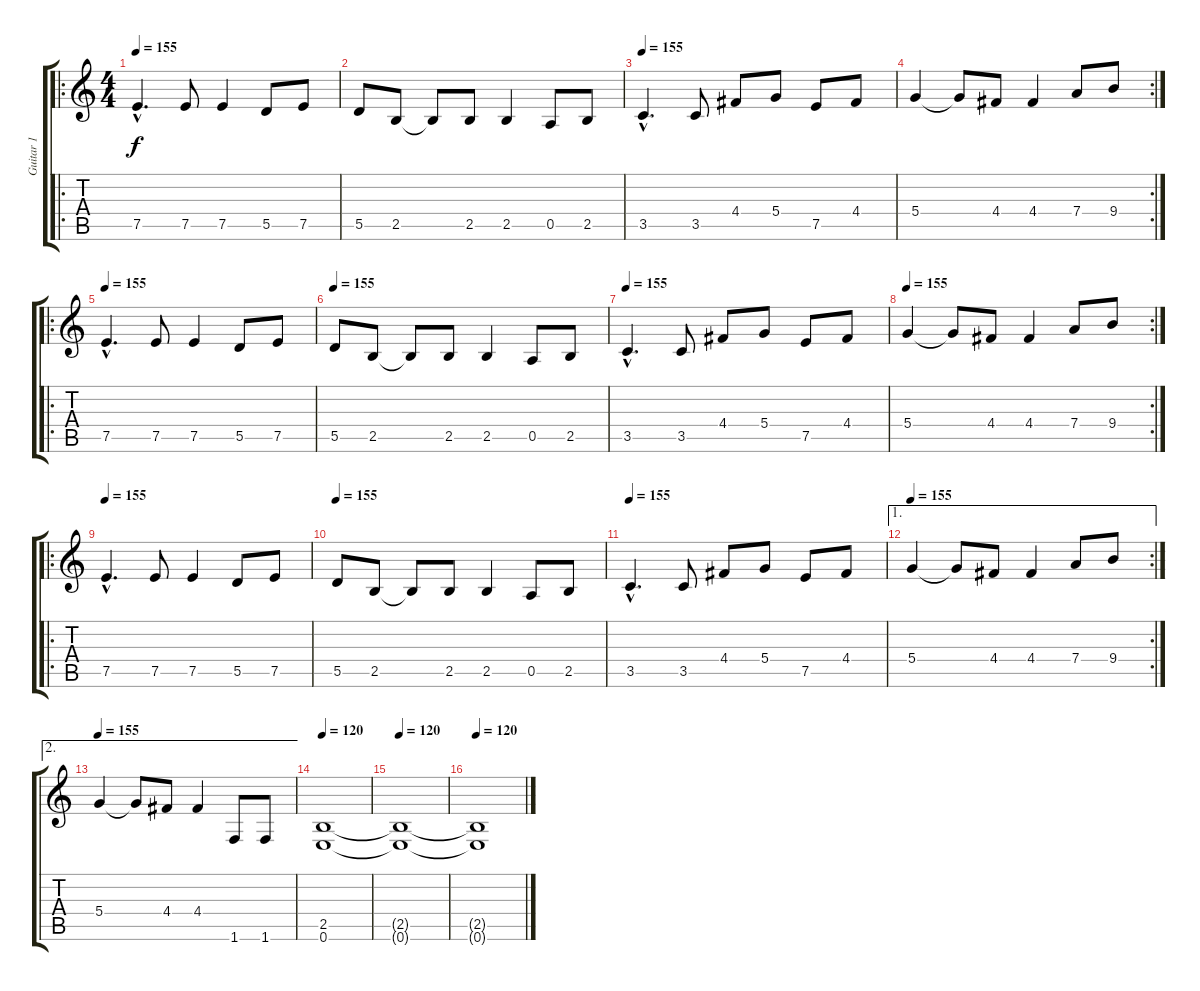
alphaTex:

\track ("Guitar 1" "Guitar 1") {instrument distortionguitar}
\staff {score tabs}
\tuning (E4 B3 G3 D3 A2 E2) {hide}
\ro
\ts (4 4)
\tempo 155
\clef g2
\ks c
7.5{hac}.4{d dy f} 7.5.8 7.5.4 5.5.8 7.5.8 |
5.5.8 2.5.8 2.5{t}.8 2.5.8 2.5.4 0.5.8 2.5.8 |
\tempo 155
3.5{hac}.4{d} 3.5.8 4.4.8 5.4.8 7.5.8 4.4.8 |
\rc 2
5.4.4 5.4{t}.8 4.4.8 4.4.4 7.4.8 9.4.8 |
\ro
\tempo 155
7.5{hac}.4{d} 7.5.8 7.5.4 5.5.8 7.5.8 |
\tempo 155
5.5.8 2.5.8 2.5{t}.8 2.5.8 2.5.4 0.5.8 2.5.8 |
\tempo 155
3.5{hac}.4{d} 3.5.8 4.4.8 5.4.8 7.5.8 4.4.8 |
\rc 2
\tempo 155
5.4.4 5.4{t}.8 4.4.8 4.4.4 7.4.8 9.4.8 |
\ro
\tempo 155
7.5{hac}.4{d} 7.5.8 7.5.4 5.5.8 7.5.8 |
\tempo 155
5.5.8 2.5.8 2.5{t}.8 2.5.8 2.5.4 0.5.8 2.5.8 |
\tempo 155
3.5{hac}.4{d} 3.5.8 4.4.8 5.4.8 7.5.8 4.4.8 |
\ae 1
\rc 2
\tempo 155
5.4.4 5.4{t}.8 4.4.8 4.4.4 7.4.8 9.4.8 |
\ae 2
\tempo 155
5.4.4 5.4{t}.8 4.4.8 4.4.4 1.6.8 1.6.8 |
\tempo 120
(2.5 0.6).1{volume 0} |
\tempo 120
(2.5{t} 0.6{t}).1 |
\tempo 120
(2.5{t} 0.6{t}).1
